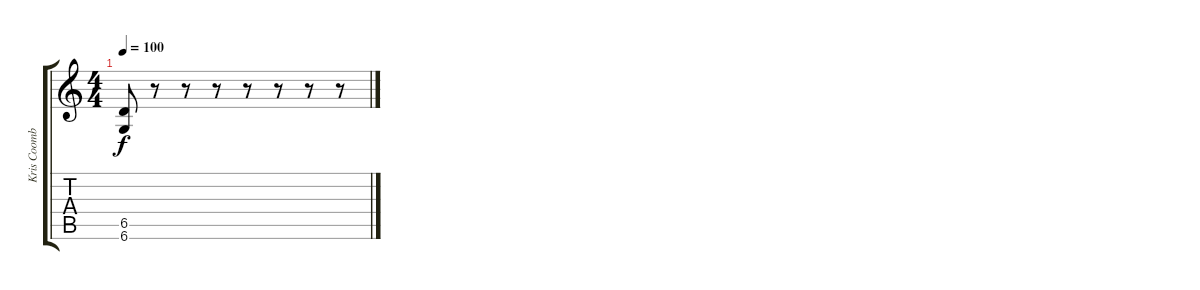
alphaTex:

\track ("Kris Coombs - Roberts" "Kris Coomb") {instrument distortionguitar}
\staff {score tabs}
\tuning (Eb4 Bb3 Gb3 Db3 Ab2 Db2) {hide}
\ts (4 4)
\tempo 100
\clef g2
\ks c
(6.5 6.6).8{dy f} r.8 r.8 r.8 r.8 r.8 r.8 r.8
